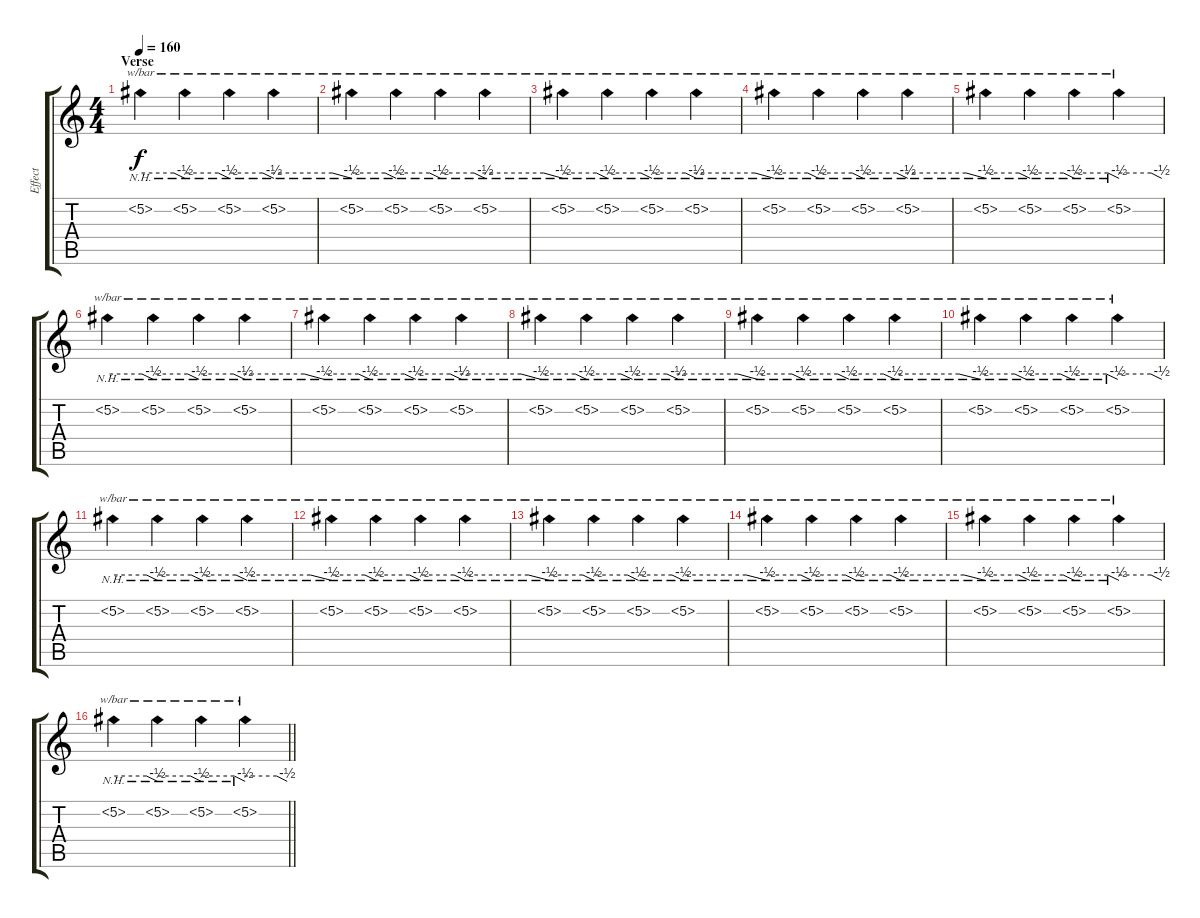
\track ("Effect" "Effect") {instrument fx8scifi}
\staff {score tabs}
\tuning (Db4 Ab3 E3 B2 Gb2 B1) {hide}
\ts (4 4)
\section ("" "Verse")
\tempo 160
\clef g2
\ks c
5.2{nh}.4{tbe (custom default 0 0 45 0 60 -2) dy f} 5.2{nh}.4{tbe (custom default 0 0 45 0 60 -2)} 5.2{nh}.4{tbe (custom default 0 0 45 0 60 -2)} 5.2{nh}.4{tbe (custom default 0 0 45 0 60 -2)} |
5.2{nh}.4{tbe (custom default 0 0 45 0 60 -2)} 5.2{nh}.4{tbe (custom default 0 0 45 0 60 -2)} 5.2{nh}.4{tbe (custom default 0 0 45 0 60 -2)} 5.2{nh}.4{tbe (custom default 0 0 45 0 60 -2)} |
5.2{nh}.4{tbe (custom default 0 0 45 0 60 -2)} 5.2{nh}.4{tbe (custom default 0 0 45 0 60 -2)} 5.2{nh}.4{tbe (custom default 0 0 45 0 60 -2)} 5.2{nh}.4{tbe (custom default 0 0 45 0 60 -2)} |
5.2{nh}.4{tbe (custom default 0 0 45 0 60 -2)} 5.2{nh}.4{tbe (custom default 0 0 45 0 60 -2)} 5.2{nh}.4{tbe (custom default 0 0 45 0 60 -2)} 5.2{nh}.4{tbe (custom default 0 0 45 0 60 -2)} |
5.2{nh}.4{tbe (custom default 0 0 45 0 60 -2)} 5.2{nh}.4{tbe (custom default 0 0 45 0 60 -2)} 5.2{nh}.4{tbe (custom default 0 0 45 0 60 -2)} 5.2{nh}.4{tbe (custom default 0 0 45 0 60 -2)} |
5.2{nh}.4{tbe (custom default 0 0 45 0 60 -2)} 5.2{nh}.4{tbe (custom default 0 0 45 0 60 -2)} 5.2{nh}.4{tbe (custom default 0 0 45 0 60 -2)} 5.2{nh}.4{tbe (custom default 0 0 45 0 60 -2)} |
5.2{nh}.4{tbe (custom default 0 0 45 0 60 -2)} 5.2{nh}.4{tbe (custom default 0 0 45 0 60 -2)} 5.2{nh}.4{tbe (custom default 0 0 45 0 60 -2)} 5.2{nh}.4{tbe (custom default 0 0 45 0 60 -2)} |
5.2{nh}.4{tbe (custom default 0 0 45 0 60 -2)} 5.2{nh}.4{tbe (custom default 0 0 45 0 60 -2)} 5.2{nh}.4{tbe (custom default 0 0 45 0 60 -2)} 5.2{nh}.4{tbe (custom default 0 0 45 0 60 -2)} |
5.2{nh}.4{tbe (custom default 0 0 45 0 60 -2)} 5.2{nh}.4{tbe (custom default 0 0 45 0 60 -2)} 5.2{nh}.4{tbe (custom default 0 0 45 0 60 -2)} 5.2{nh}.4{tbe (custom default 0 0 45 0 60 -2)} |
5.2{nh}.4{tbe (custom default 0 0 45 0 60 -2)} 5.2{nh}.4{tbe (custom default 0 0 45 0 60 -2)} 5.2{nh}.4{tbe (custom default 0 0 45 0 60 -2)} 5.2{nh}.4{tbe (custom default 0 0 45 0 60 -2)} |
5.2{nh}.4{tbe (custom default 0 0 45 0 60 -2)} 5.2{nh}.4{tbe (custom default 0 0 45 0 60 -2)} 5.2{nh}.4{tbe (custom default 0 0 45 0 60 -2)} 5.2{nh}.4{tbe (custom default 0 0 45 0 60 -2)} |
5.2{nh}.4{tbe (custom default 0 0 45 0 60 -2)} 5.2{nh}.4{tbe (custom default 0 0 45 0 60 -2)} 5.2{nh}.4{tbe (custom default 0 0 45 0 60 -2)} 5.2{nh}.4{tbe (custom default 0 0 45 0 60 -2)} |
5.2{nh}.4{tbe (custom default 0 0 45 0 60 -2)} 5.2{nh}.4{tbe (custom default 0 0 45 0 60 -2)} 5.2{nh}.4{tbe (custom default 0 0 45 0 60 -2)} 5.2{nh}.4{tbe (custom default 0 0 45 0 60 -2)} |
5.2{nh}.4{tbe (custom default 0 0 45 0 60 -2)} 5.2{nh}.4{tbe (custom default 0 0 45 0 60 -2)} 5.2{nh}.4{tbe (custom default 0 0 45 0 60 -2)} 5.2{nh}.4{tbe (custom default 0 0 45 0 60 -2)} |
5.2{nh}.4{tbe (custom default 0 0 45 0 60 -2)} 5.2{nh}.4{tbe (custom default 0 0 45 0 60 -2)} 5.2{nh}.4{tbe (custom default 0 0 45 0 60 -2)} 5.2{nh}.4{tbe (custom default 0 0 45 0 60 -2)} |
\barLineRight lightlight
5.2{nh}.4{tbe (custom default 0 0 45 0 60 -2)} 5.2{nh}.4{tbe (custom default 0 0 45 0 60 -2)} 5.2{nh}.4{tbe (custom default 0 0 45 0 60 -2)} 5.2{nh}.4{tbe (custom default 0 0 45 0 60 -2)}
